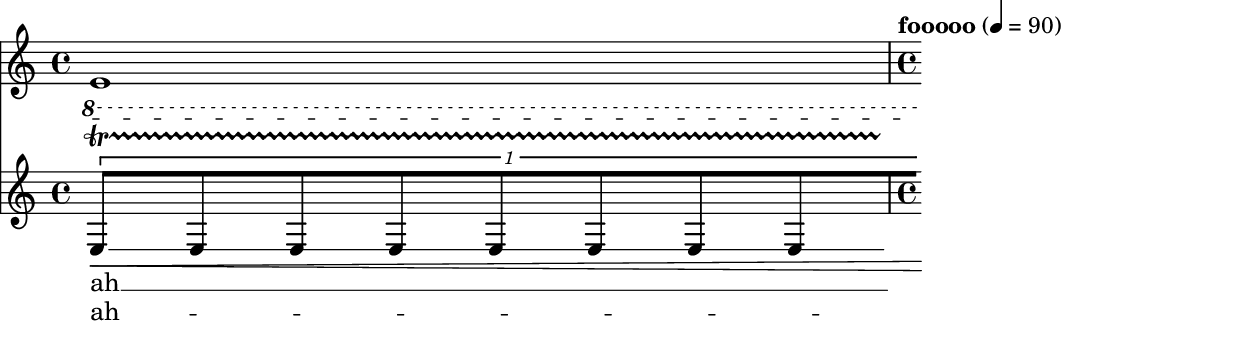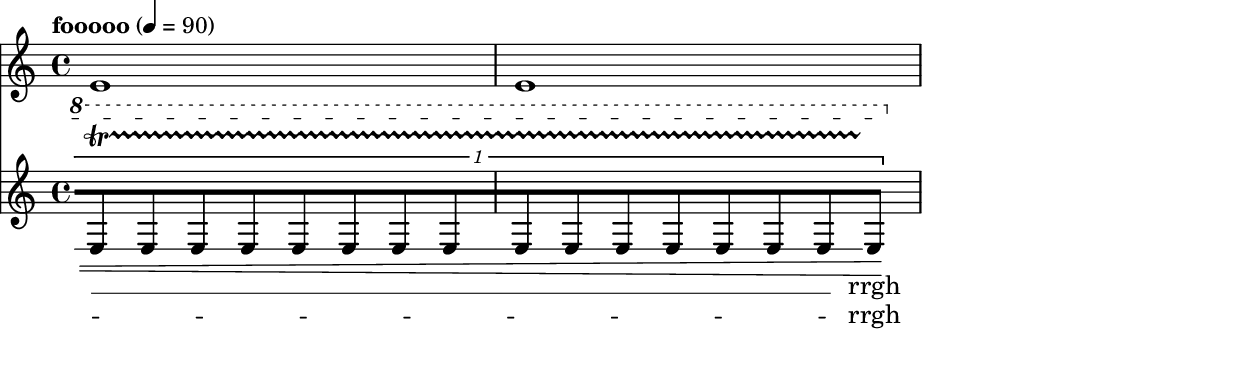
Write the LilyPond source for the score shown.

%% Generated by lilypond-book
%% Options: [exampleindent=10.16\mm,indent=0\mm,line-width=160\mm,paper-height=845.047\pt,paper-width=597.508\pt,papersize='(cons (* 597.508 pt) (* 845.047 pt))]
\include "lilypond-book-preamble.ly"


% ****************************************************************
% Start cut-&-pastable-section
% ****************************************************************

#(ly:set-option 'eps-box-padding 3.000000)



\paper {
  #(set-paper-size '(cons (* 597.508 pt) (* 845.047 pt)))
  indent = 0\mm
  line-width = 160\mm
  % offset the left padding, also add 1mm as lilypond creates cropped
  % images with a little space on the right
  line-width = #(- line-width (* mm  3.000000) (* mm 1))
}

\layout {
  
}




% ****************************************************************
% ly snippet:
% ****************************************************************
\sourcefilename "/lilypond-2.25.15/input/regression/metronome-mark-broken-bound.ly"
\sourcefileline 0
\version "2.17.11"

\header {
texidoc = "A @code{MetronomeMark}, @code{RehearsalMark} and @code{BarNumber}
should not effect the starting point of spanners.
"
}

<<
 \new Staff {
   e'1 \time 4/4 \break |
   \tempo \markup { "fooooo" } 4 = 90
   e'1 |
   e'1 |
 }

 \new Staff {
   \override Score.MetronomeMark.break-visibility = #all-visible
   \override TupletBracket.breakable = ##t
   \override Beam.breakable = ##t
   \override Glissando.breakable = ##t

   \ottava #1 \tuplet 1/1 { e'8\<\startTextSpan\startTrillSpan\glissando
     [ \override NoteColumn.glissando-skip = ##t\repeat unfold 22 e'8
       \revert NoteColumn.glissando-skip e'8\!\stopTextSpan\stopTrillSpan ] } |
 }
 \addlyrics { ah __ \repeat unfold 21 { \skip 4 } _ rrgh }
 \addlyrics { ah --  \repeat unfold 21 { \skip 4 } _ rrgh }
>>

\layout {
 \context {
   \Voice
   \remove "Forbid_line_break_engraver"
 }
}



% ****************************************************************
% end ly snippet
% ****************************************************************
